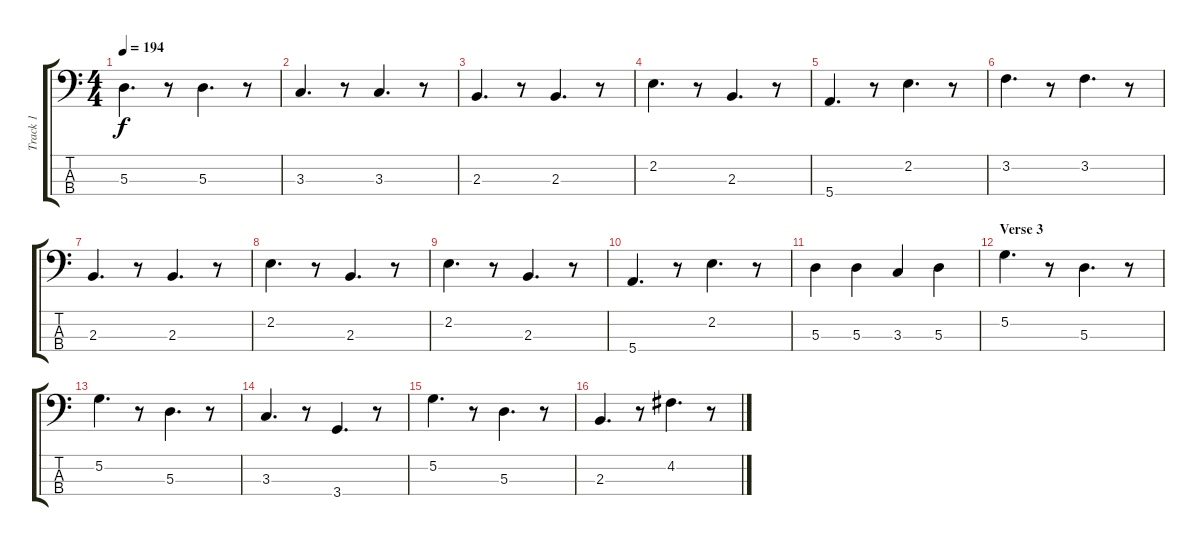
\track ("Track 1" "Track 1") {instrument electricbasspick}
\staff {score tabs}
\tuning (G2 D2 A1 E1) {hide}
\ts (4 4)
\tempo 194
\clef f4
\ks c
5.3.4{d dy f} r.8 5.3.4{d} r.8 |
3.3.4{d} r.8 3.3.4{d} r.8 |
2.3.4{d} r.8 2.3.4{d} r.8 |
2.2.4{d} r.8 2.3.4{d} r.8 |
5.4.4{d} r.8 2.2.4{d} r.8 |
3.2.4{d} r.8 3.2.4{d} r.8 |
2.3.4{d} r.8 2.3.4{d} r.8 |
2.2.4{d} r.8 2.3.4{d} r.8 |
2.2.4{d} r.8 2.3.4{d} r.8 |
5.4.4{d} r.8 2.2.4{d} r.8 |
5.3.4 5.3.4 3.3.4 5.3.4 |
\section ("" "Verse 3")
5.2.4{d} r.8 5.3.4{d} r.8 |
5.2.4{d} r.8 5.3.4{d} r.8 |
3.3.4{d} r.8 3.4.4{d} r.8 |
5.2.4{d} r.8 5.3.4{d} r.8 |
2.3.4{d} r.8 4.2.4{d} r.8
